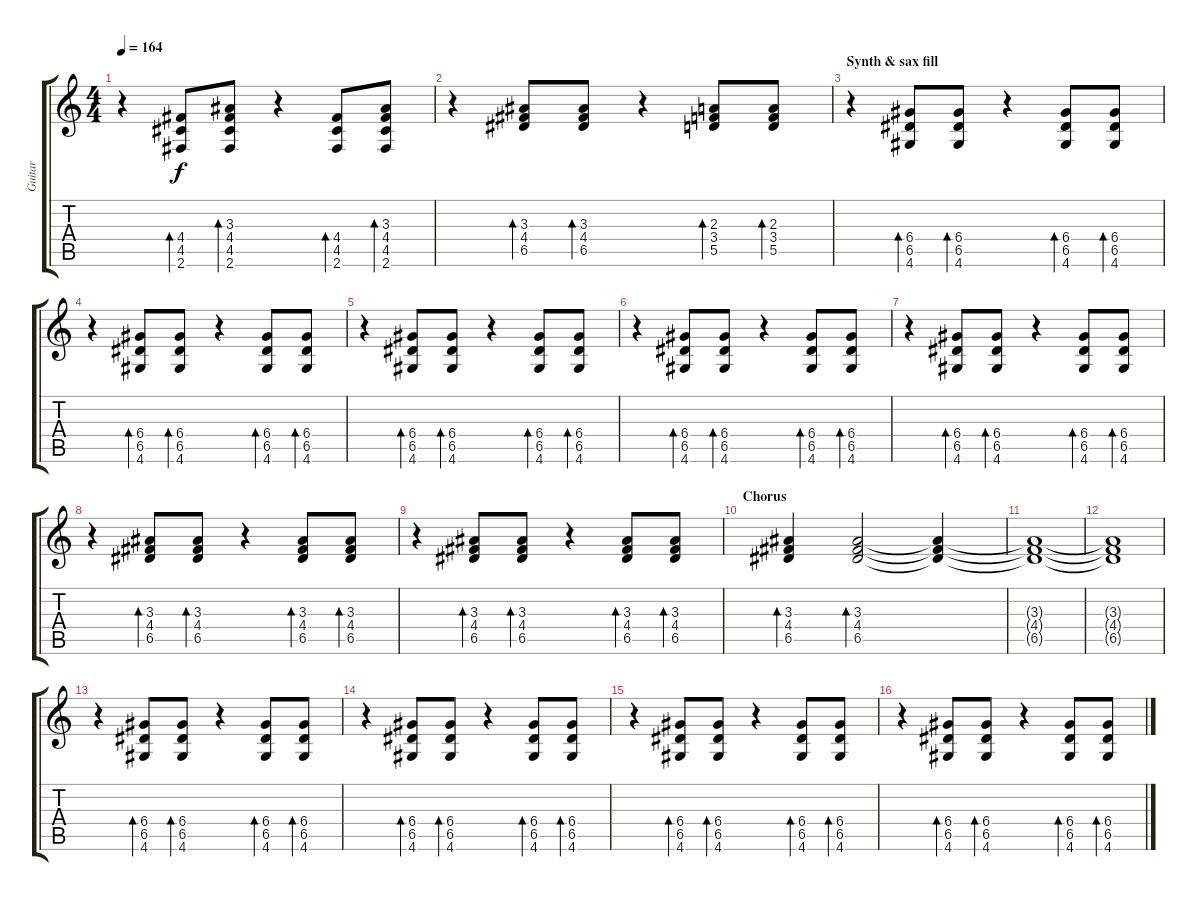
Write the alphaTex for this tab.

\track ("Guitar" "Guitar") {instrument electricguitarjazz}
\staff {score tabs}
\tuning (E4 B3 G3 D3 A2 E2) {hide}
\ts (4 4)
\tempo 164
\clef g2
\ks c
r.4{dy f} (4.4 4.5 2.6).8{bd 120} (3.3 4.4 4.5 2.6).8{bd 120} r.4 (4.4 4.5 2.6).8{bd 120} (3.3 4.4 4.5 2.6).8{bd 120} |
r.4 (3.3 4.4 6.5).8{bd 120} (3.3 4.4 6.5).8{bd 120} r.4 (2.3 3.4 5.5).8{bd 120} (2.3 3.4 5.5).8{bd 120} |
\section ("" "Synth & sax fill")
r.4 (6.4 6.5 4.6).8{bd 120} (6.4 6.5 4.6).8{bd 120} r.4 (6.4 6.5 4.6).8{bd 120} (6.4 6.5 4.6).8{bd 120} |
r.4 (6.4 6.5 4.6).8{bd 120} (6.4 6.5 4.6).8{bd 120} r.4 (6.4 6.5 4.6).8{bd 120} (6.4 6.5 4.6).8{bd 120} |
r.4 (6.4 6.5 4.6).8{bd 120} (6.4 6.5 4.6).8{bd 120} r.4 (6.4 6.5 4.6).8{bd 120} (6.4 6.5 4.6).8{bd 120} |
r.4 (6.4 6.5 4.6).8{bd 120} (6.4 6.5 4.6).8{bd 120} r.4 (6.4 6.5 4.6).8{bd 120} (6.4 6.5 4.6).8{bd 120} |
r.4 (6.4 6.5 4.6).8{bd 120} (6.4 6.5 4.6).8{bd 120} r.4 (6.4 6.5 4.6).8{bd 120} (6.4 6.5 4.6).8{bd 120} |
r.4 (3.3 4.4 6.5).8{bd 120} (3.3 4.4 6.5).8{bd 120} r.4 (3.3 4.4 6.5).8{bd 120} (3.3 4.4 6.5).8{bd 120} |
r.4 (3.3 4.4 6.5).8{bd 120} (3.3 4.4 6.5).8{bd 120} r.4 (3.3 4.4 6.5).8{bd 120} (3.3 4.4 6.5).8{bd 120} |
\section ("" "Chorus")
(3.3 4.4 6.5).4{bd 120} (3.3 4.4 6.5).2{bd 120} (3.3{t} 4.4{t} 6.5{t}).4 |
(3.3{t} 4.4{t} 6.5{t}).1 |
(3.3{t} 4.4{t} 6.5{t}).1 |
r.4 (6.4 6.5 4.6).8{bd 120} (6.4 6.5 4.6).8{bd 120} r.4 (6.4 6.5 4.6).8{bd 120} (6.4 6.5 4.6).8{bd 120} |
r.4 (6.4 6.5 4.6).8{bd 120} (6.4 6.5 4.6).8{bd 120} r.4 (6.4 6.5 4.6).8{bd 120} (6.4 6.5 4.6).8{bd 120} |
r.4 (6.4 6.5 4.6).8{bd 120} (6.4 6.5 4.6).8{bd 120} r.4 (6.4 6.5 4.6).8{bd 120} (6.4 6.5 4.6).8{bd 120} |
r.4 (6.4 6.5 4.6).8{bd 120} (6.4 6.5 4.6).8{bd 120} r.4 (6.4 6.5 4.6).8{bd 120} (6.4 6.5 4.6).8{bd 120}
